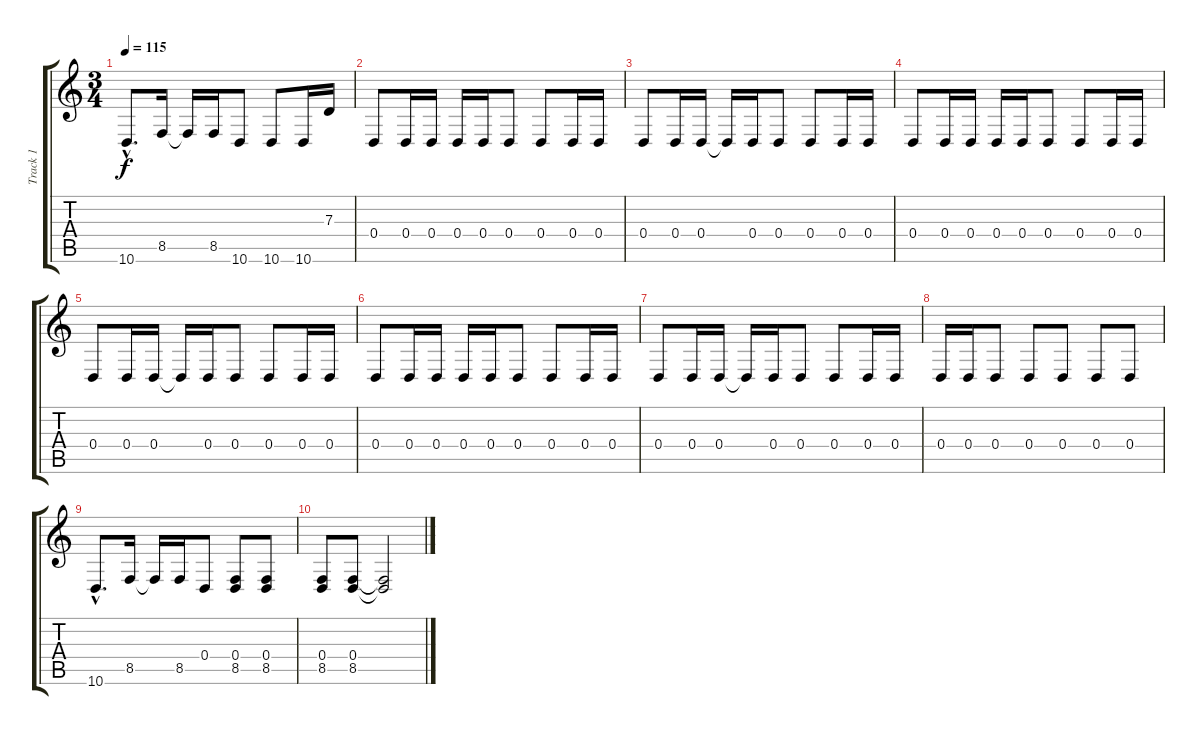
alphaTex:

\track ("Track 1" "Track 1") {instrument fx4atmosphere}
\staff {score tabs}
\tuning (E4 B3 G3 D3 A2 E2) {hide}
\ts (3 4)
\tempo 115
\clef g2
\ks c
10.6{hac}.8{d dy f} 8.5.16 8.5{t}.16 8.5.16 10.6.8 10.6.8 10.6.16 7.3.16 |
0.4.8 0.4.16 0.4.16 0.4.16 0.4.16 0.4.8 0.4.8 0.4.16 0.4.16 |
0.4.8 0.4.16 0.4.16 0.4{t}.16 0.4.16 0.4.8 0.4.8 0.4.16 0.4.16 |
0.4.8 0.4.16 0.4.16 0.4.16 0.4.16 0.4.8 0.4.8 0.4.16 0.4.16 |
0.4.8 0.4.16 0.4.16 0.4{t}.16 0.4.16 0.4.8 0.4.8 0.4.16 0.4.16 |
0.4.8 0.4.16 0.4.16 0.4.16 0.4.16 0.4.8 0.4.8 0.4.16 0.4.16 |
0.4.8 0.4.16 0.4.16 0.4{t}.16 0.4.16 0.4.8 0.4.8 0.4.16 0.4.16 |
0.4.16 0.4.16 0.4.8 0.4.8 0.4.8 0.4.8 0.4.8 |
10.6{hac}.8{d} 8.5.16 8.5{t}.16 8.5.16 0.4.8 (0.4 8.5).8 (0.4 8.5).8 |
(0.4 8.5).8 (0.4 8.5).8 (0.4{t} 8.5{t}).2
